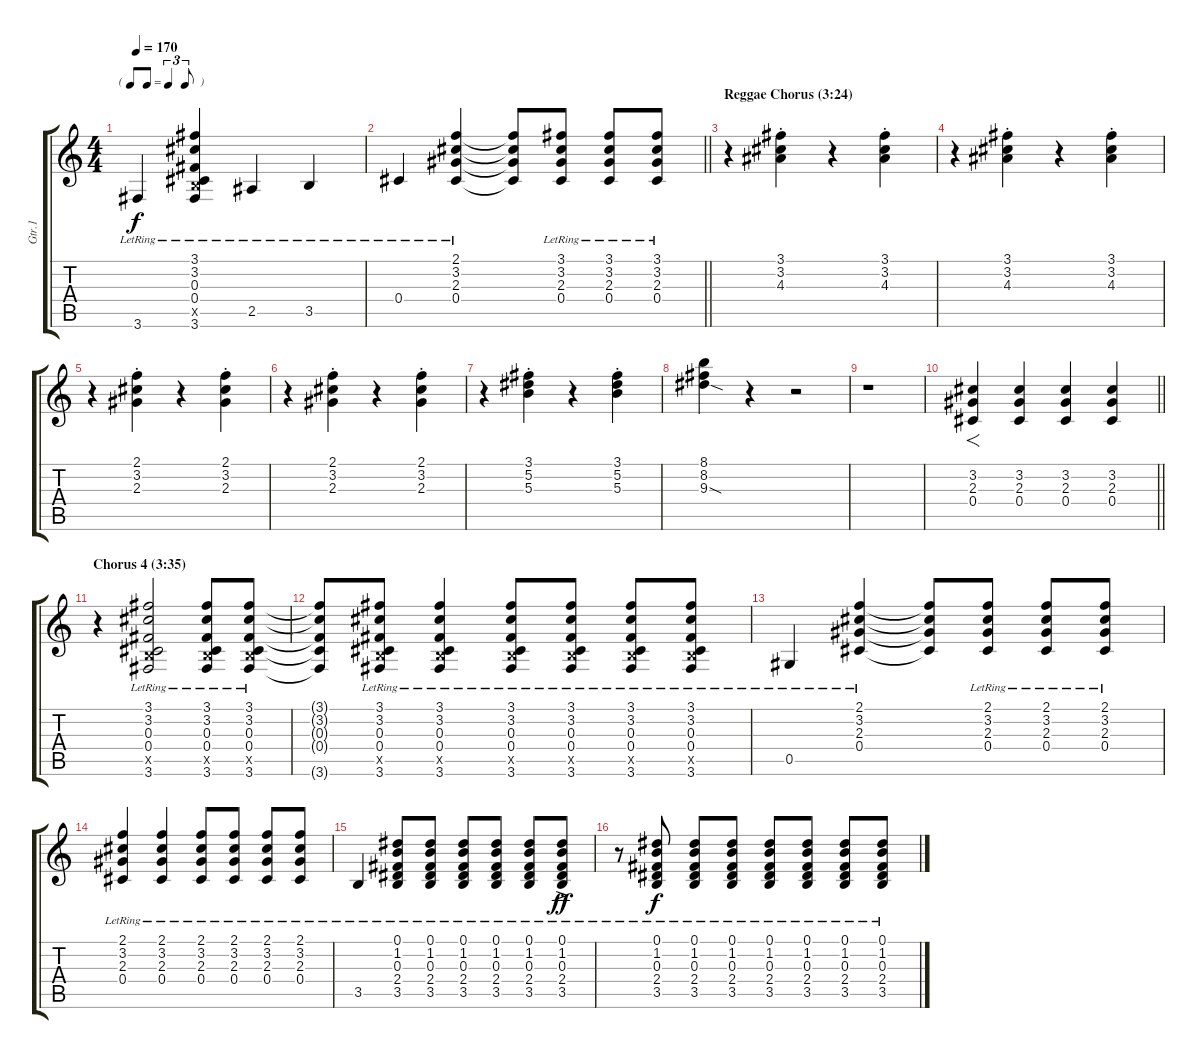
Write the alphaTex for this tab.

\track ("Gtr.1" "Gtr.1") {instrument acousticguitarnylon}
\staff {score tabs}
\tuning (Eb4 Bb3 Gb3 Db3 Ab2 Eb2) {hide}
\ts (4 4)
\tf triplet8th
\tempo 170
\clef g2
\ks c
3.6{lr}.4{dy f} (3.1{lr} 3.2{lr} 0.3{lr} 0.4{lr} 3.5{x} 3.6{lr}).4 2.5{lr}.4 3.5{lr}.4 |
\barLineRight lightlight
0.4{lr}.4 (2.1{lr} 3.2{lr} 2.3{lr} 0.4{lr}).4 (2.1{t} 3.2{t} 2.3{t} 0.4{t}).8 (3.1{lr} 3.2{lr} 2.3{lr} 0.4{lr}).8 (3.1{lr} 3.2{lr} 2.3{lr} 0.4{lr}).8 (3.1{lr} 3.2{lr} 2.3{lr} 0.4{lr}).8 |
\section ("" "Reggae Chorus (3:24)")
r.4 (3.1{st} 3.2{st} 4.3{st}).4 r.4 (3.1{st} 3.2{st} 4.3{st}).4 |
r.4 (3.1{st} 3.2{st} 4.3{st}).4 r.4 (3.1{st} 3.2{st} 4.3{st}).4 |
r.4 (2.1{st} 3.2{st} 2.3{st}).4 r.4 (2.1{st} 3.2{st} 2.3{st}).4 |
r.4 (2.1{st} 3.2{st} 2.3{st}).4 r.4 (2.1{st} 3.2{st} 2.3{st}).4 |
r.4 (3.1{st} 5.2{st} 5.3{st}).4 r.4 (3.1{st} 5.2{st} 5.3{st}).4 |
(8.1 8.2 9.3{sod}).4 r.4 r.2 |
r.1 |
\barLineRight lightlight
(3.2 2.3 0.4).4{f} (3.2 2.3 0.4).4 (3.2 2.3 0.4).4 (3.2 2.3 0.4).4 |
\section ("" "Chorus 4 (3:35)")
r.4 (3.1{lr} 3.2{lr} 0.3{lr} 0.4{lr} 3.5{x} 3.6{lr}).2 (3.1{lr} 3.2{lr} 0.3{lr} 0.4{lr} 3.5{x} 3.6{lr}).8 (3.1{lr} 3.2{lr} 0.3{lr} 0.4{lr} 3.5{x} 3.6{lr}).8 |
(3.1{t} 3.2{t} 0.3{t} 0.4{t} 3.6{t}).8 (3.1{lr} 3.2{lr} 0.3{lr} 0.4{lr} 3.5{x} 3.6{lr}).8 (3.1{lr} 3.2{lr} 0.3{lr} 0.4{lr} 3.5{x} 3.6{lr}).4 (3.1{lr} 3.2{lr} 0.3{lr} 0.4{lr} 3.5{x} 3.6{lr}).8 (3.1{lr} 3.2{lr} 0.3{lr} 0.4{lr} 3.5{x} 3.6{lr}).8 (3.1{lr} 3.2{lr} 0.3{lr} 0.4{lr} 3.5{x} 3.6{lr}).8 (3.1{lr} 3.2{lr} 0.3{lr} 0.4{lr} 3.5{x} 3.6{lr}).8 |
0.5{lr}.4 (2.1{lr} 3.2{lr} 2.3{lr} 0.4{lr}).4 (2.1{t} 3.2{t} 2.3{t} 0.4{t}).8 (2.1{lr} 3.2{lr} 2.3{lr} 0.4{lr}).8 (2.1{lr} 3.2{lr} 2.3{lr} 0.4{lr}).8 (2.1{lr} 3.2{lr} 2.3{lr} 0.4{lr}).8 |
(2.1{lr} 3.2{lr} 2.3{lr} 0.4{lr}).4 (2.1{lr} 3.2{lr} 2.3{lr} 0.4{lr}).4 (2.1{lr} 3.2{lr} 2.3{lr} 0.4{lr}).8 (2.1{lr} 3.2{lr} 2.3{lr} 0.4{lr}).8 (2.1{lr} 3.2{lr} 2.3{lr} 0.4{lr}).8 (2.1{lr} 3.2{lr} 2.3{lr} 0.4{lr}).8 |
3.5{lr}.4 (0.1{lr} 1.2{lr} 0.3{lr} 2.4{lr} 3.5{lr}).8 (0.1{lr} 1.2{lr} 0.3{lr} 2.4{lr} 3.5{lr}).8 (0.1{lr} 1.2{lr} 0.3{lr} 2.4{lr} 3.5{lr}).8 (0.1{lr} 1.2{lr} 0.3{lr} 2.4{lr} 3.5{lr}).8 (0.1{lr} 1.2{lr} 0.3{lr} 2.4{lr} 3.5{lr}).8 (0.1{ac lr} 1.2{ac lr} 0.3{ac lr} 2.4{ac lr} 3.5{ac lr}).8{dy ff} |
r.8 (0.1{lr} 1.2{lr} 0.3{lr} 2.4{lr} 3.5{lr}).8{dy f} (0.1{lr} 1.2{lr} 0.3{lr} 2.4{lr} 3.5{lr}).8 (0.1{lr} 1.2{lr} 0.3{lr} 2.4{lr} 3.5{lr}).8 (0.1{lr} 1.2{lr} 0.3{lr} 2.4{lr} 3.5{lr}).8 (0.1{lr} 1.2{lr} 0.3{lr} 2.4{lr} 3.5{lr}).8 (0.1{lr} 1.2{lr} 0.3{lr} 2.4{lr} 3.5{lr}).8 (0.1{lr} 1.2{lr} 0.3{lr} 2.4{lr} 3.5{lr}).8
